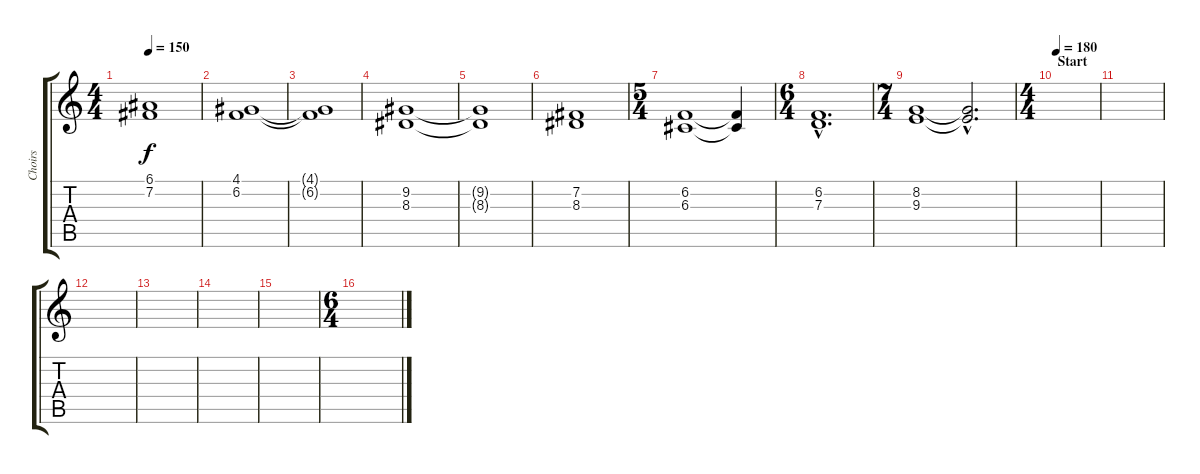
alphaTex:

\track ("Choirs" "Choirs") {instrument choiraahs}
\staff {score tabs}
\tuning (E4 B3 G3 D3 A2 E2) {hide}
\ts (4 4)
\tempo 150
\clef g2
\ks c
(6.1{t} 7.2{t}).1{dy f} |
(4.1 6.2).1 |
(4.1{t} 6.2{t}).1 |
(9.2 8.3).1 |
(9.2{t} 8.3{t}).1 |
(7.2 8.3).1 |
\ts (5 4)
(6.2 6.3).1 (6.2{t} 6.3{t}).4 |
\ts (6 4)
(6.2{hac} 7.3{hac}).1{d} |
\ts (7 4)
(8.2 9.3).1 (8.2{hac t} 9.3{hac t}).2{d} |
\ts (4 4)
\section ("" "Start")
\tempo 180
|
|
|
|
|
|
\ts (6 4)
